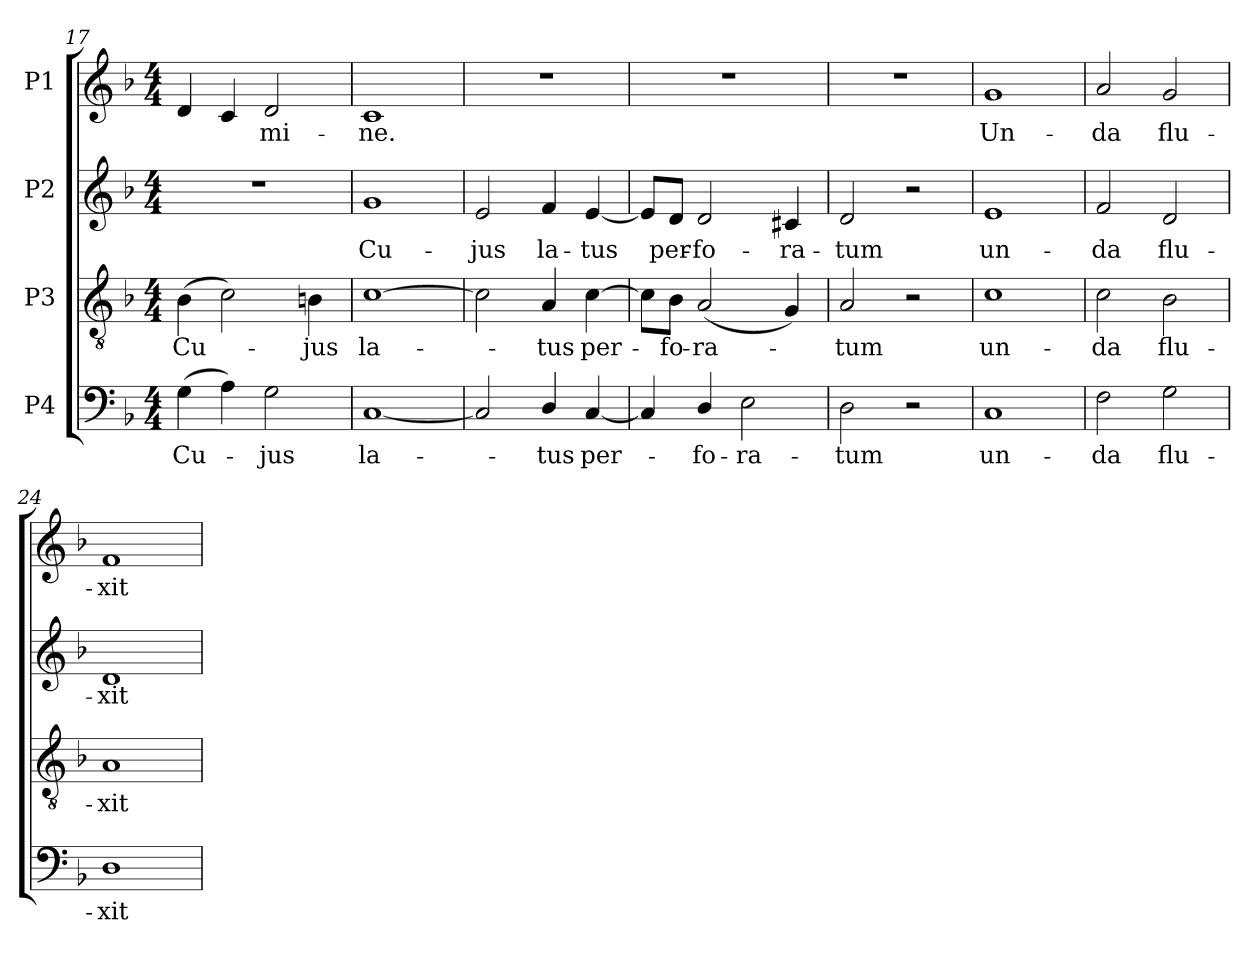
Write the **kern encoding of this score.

**kern	**text	**kern	**text	**kern	**text	**kern	**text
*part4	*part4	*part3	*part3	*part2	*part2	*part1	*part1
*staff4	*staff4	*staff3	*staff3	*staff2	*staff2	*staff1	*staff1
*I"P4	*	*I"P3	*	*I"P2	*	*I"P1	*
*clefF4	*	*clefGv2	*	*clefG2	*	*clefG2	*
*	*	*ITrd7c12	*	*	*	*	*
*k[b-]	*	*k[b-]	*	*k[b-]	*	*k[b-]	*
*F:	*	*F:	*	*F:	*	*F:	*
*M4/4	*	*M4/4	*	*M4/4	*	*M4/4	*
=17	=17	=17	=17	=17	=17	=17	=17
!	!LO:LY:b:color=#000000	!	!	!	!	!	!
!	!	!	!LO:LY:b:color=#000000	!	!	!	!
(4Gi\	Cu-	(4BB-i\	Cu-	1r	.	4di/	.
4Ai\)	.	2Ci\)	.	.	.	4ci/	.
!	!LO:LY:b:color=#000000	!	!	!	!	!	!
!	!	!	!	!	!	!	!LO:LY:b:color=#000000
2Gi\	-jus	.	.	.	.	2di/	-mi-
!	!	!	!LO:LY:b:color=#000000	!	!	!	!
.	.	4BBni\	-jus	.	.	.	.
=18	=18	=18	=18	=18	=18	=18	=18
!	!LO:LY:b:color=#000000	!	!	!	!	!	!
!	!	!	!LO:LY:b:color=#000000	!	!	!	!
!	!	!	!	!	!LO:LY:b:color=#000000	!	!
!	!	!	!	!	!	!	!LO:LY:b:color=#000000
[1Ci	la-	[1Ci	la-	1gi	Cu-	1ci	-ne.
=19	=19	=19	=19	=19	=19	=19	=19
!	!	!	!	!	!LO:LY:b:color=#000000	!	!
2Ci/]	.	2Ci\]	.	2ei/	-jus	1r	.
!	!LO:LY:b:color=#000000	!	!	!	!	!	!
!	!	!	!LO:LY:b:color=#000000	!	!	!	!
!	!	!	!	!	!LO:LY:b:color=#000000	!	!
4Di/	-tus	4AAi/	-tus	4fi/	la-	.	.
!	!LO:LY:b:color=#000000	!	!	!	!	!	!
!	!	!	!LO:LY:b:color=#000000	!	!	!	!
!	!	!	!	!	!LO:LY:b:color=#000000	!	!
[4Ci/	per-	[4Ci\	per-	[4ei/	-tus	.	.
=20	=20	=20	=20	=20	=20	=20	=20
4Ci/]	.	8Ci\L]	.	8ei/L]	.	1r	.
!	!	!	!LO:LY:b:color=#000000	!	!	!	!
!	!	!	!	!	!LO:LY:b:color=#000000	!	!
.	.	8BB-i\J	-fo-	8di/J	per-	.	.
!	!LO:LY:b:color=#000000	!	!	!	!	!	!
!	!	!	!LO:LY:b:color=#000000	!	!	!	!
!	!	!	!	!	!LO:LY:b:color=#000000	!	!
4Di/	-fo-	(2AAi/	-ra-	2di/	-fo-	.	.
!	!LO:LY:b:color=#000000	!	!	!	!	!	!
2Ei\	-ra-	.	.	.	.	.	.
!	!	!	!	!	!LO:LY:b:color=#000000	!	!
.	.	4GGi/)	.	4c#Xi/	-ra-	.	.
=21	=21	=21	=21	=21	=21	=21	=21
!	!LO:LY:b:color=#000000	!	!	!	!	!	!
!	!	!	!LO:LY:b:color=#000000	!	!	!	!
!	!	!	!	!	!LO:LY:b:color=#000000	!	!
2Di\	-tum	2AAi/	-tum	2di/	-tum	1r	.
2r	.	2r	.	2r	.	.	.
!!LO:PB:g=z
=22	=22	=22	=22	=22	=22	=22	=22
!	!LO:LY:b:color=#000000	!	!	!	!	!	!
!	!	!	!LO:LY:b:color=#000000	!	!	!	!
!	!	!	!	!	!LO:LY:b:color=#000000	!	!
!	!	!	!	!	!	!	!LO:LY:b:color=#000000
1Ci	un-	1Ci	un-	1ei	un-	1gi	Un-
=23	=23	=23	=23	=23	=23	=23	=23
!	!LO:LY:b:color=#000000	!	!	!	!	!	!
!	!	!	!LO:LY:b:color=#000000	!	!	!	!
!	!	!	!	!	!LO:LY:b:color=#000000	!	!
!	!	!	!	!	!	!	!LO:LY:b:color=#000000
2Fi\	-da	2Ci\	-da	2fi/	-da	2ai/	-da
!	!LO:LY:b:color=#000000	!	!	!	!	!	!
!	!	!	!LO:LY:b:color=#000000	!	!	!	!
!	!	!	!	!	!LO:LY:b:color=#000000	!	!
!	!	!	!	!	!	!	!LO:LY:b:color=#000000
2Gi\	flu-	2BB-i\	flu-	2di/	flu-	2gi/	flu-
=24	=24	=24	=24	=24	=24	=24	=24
!	!LO:LY:b:color=#000000	!	!	!	!	!	!
!	!	!	!LO:LY:b:color=#000000	!	!	!	!
!	!	!	!	!	!LO:LY:b:color=#000000	!	!
!	!	!	!	!	!	!	!LO:LY:b:color=#000000
1Di	-xit	1AAi	-xit	1di	-xit	1fi	-xit
=	=	=	=	=	=	=	=
*-	*-	*-	*-	*-	*-	*-	*-
